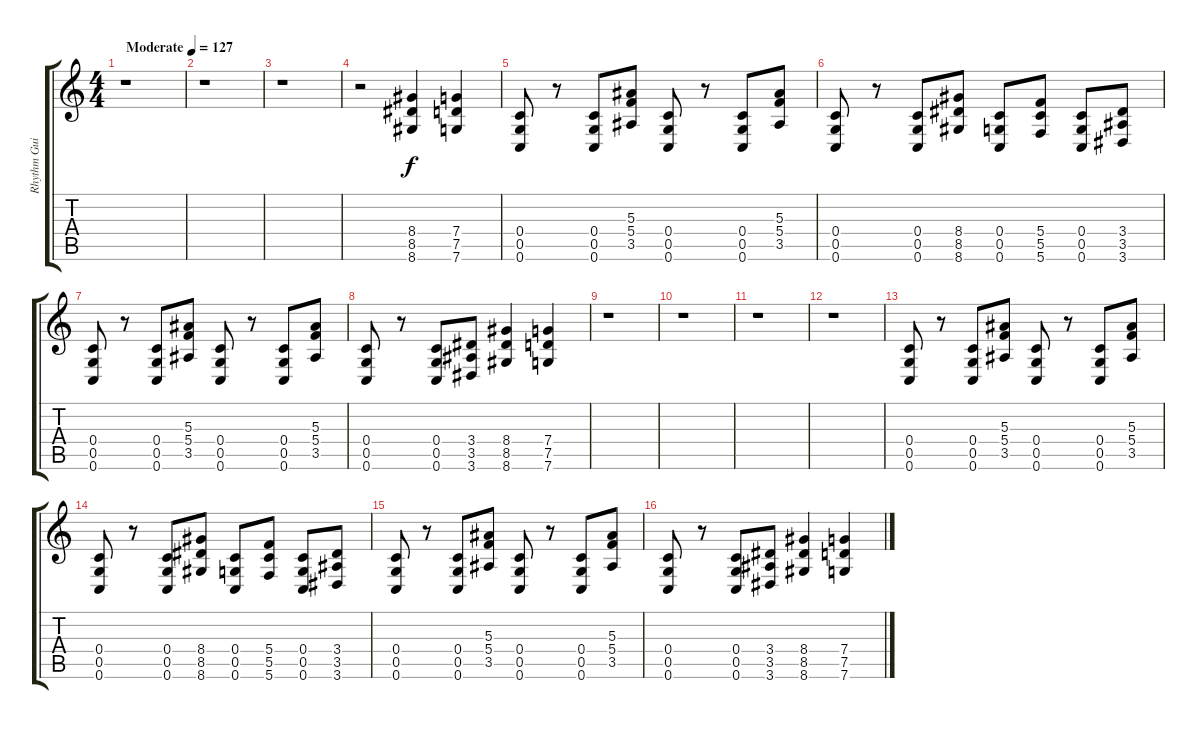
\track ("Rhythm Guitar" "Rhythm Gui") {instrument distortionguitar}
\staff {score tabs}
\tuning (D4 A3 F3 C3 G2 C2) {hide}
\ts (4 4)
\tempo (127 "Moderate")
\clef g2
\ks c
r.1{dy f instrument distortionguitar} |
r.1 |
r.1 |
r.2 (8.4 8.5 8.6).4 (7.4 7.5 7.6).4 |
(0.4 0.5 0.6).8 r.8 (0.4 0.5 0.6).8 (5.3 5.4 3.5).8 (0.4 0.5 0.6).8 r.8 (0.4 0.5 0.6).8 (5.3 5.4 3.5).8 |
(0.4 0.5 0.6).8 r.8 (0.4 0.5 0.6).8 (8.4 8.5 8.6).8 (0.4 0.5 0.6).8 (5.4 5.5 5.6).8 (0.4 0.5 0.6).8 (3.4 3.5 3.6).8 |
(0.4 0.5 0.6).8 r.8 (0.4 0.5 0.6).8 (5.3 5.4 3.5).8 (0.4 0.5 0.6).8 r.8 (0.4 0.5 0.6).8 (5.3 5.4 3.5).8 |
(0.4 0.5 0.6).8 r.8 (0.4 0.5 0.6).8 (3.4 3.5 3.6).8 (8.4 8.5 8.6).4 (7.4 7.5 7.6).4 |
r.1 |
r.1 |
r.1 |
r.1 |
(0.4 0.5 0.6).8 r.8 (0.4 0.5 0.6).8 (5.3 5.4 3.5).8 (0.4 0.5 0.6).8 r.8 (0.4 0.5 0.6).8 (5.3 5.4 3.5).8 |
(0.4 0.5 0.6).8 r.8 (0.4 0.5 0.6).8 (8.4 8.5 8.6).8 (0.4 0.5 0.6).8 (5.4 5.5 5.6).8 (0.4 0.5 0.6).8 (3.4 3.5 3.6).8 |
(0.4 0.5 0.6).8 r.8 (0.4 0.5 0.6).8 (5.3 5.4 3.5).8 (0.4 0.5 0.6).8 r.8 (0.4 0.5 0.6).8 (5.3 5.4 3.5).8 |
(0.4 0.5 0.6).8 r.8 (0.4 0.5 0.6).8 (3.4 3.5 3.6).8 (8.4 8.5 8.6).4 (7.4 7.5 7.6).4
